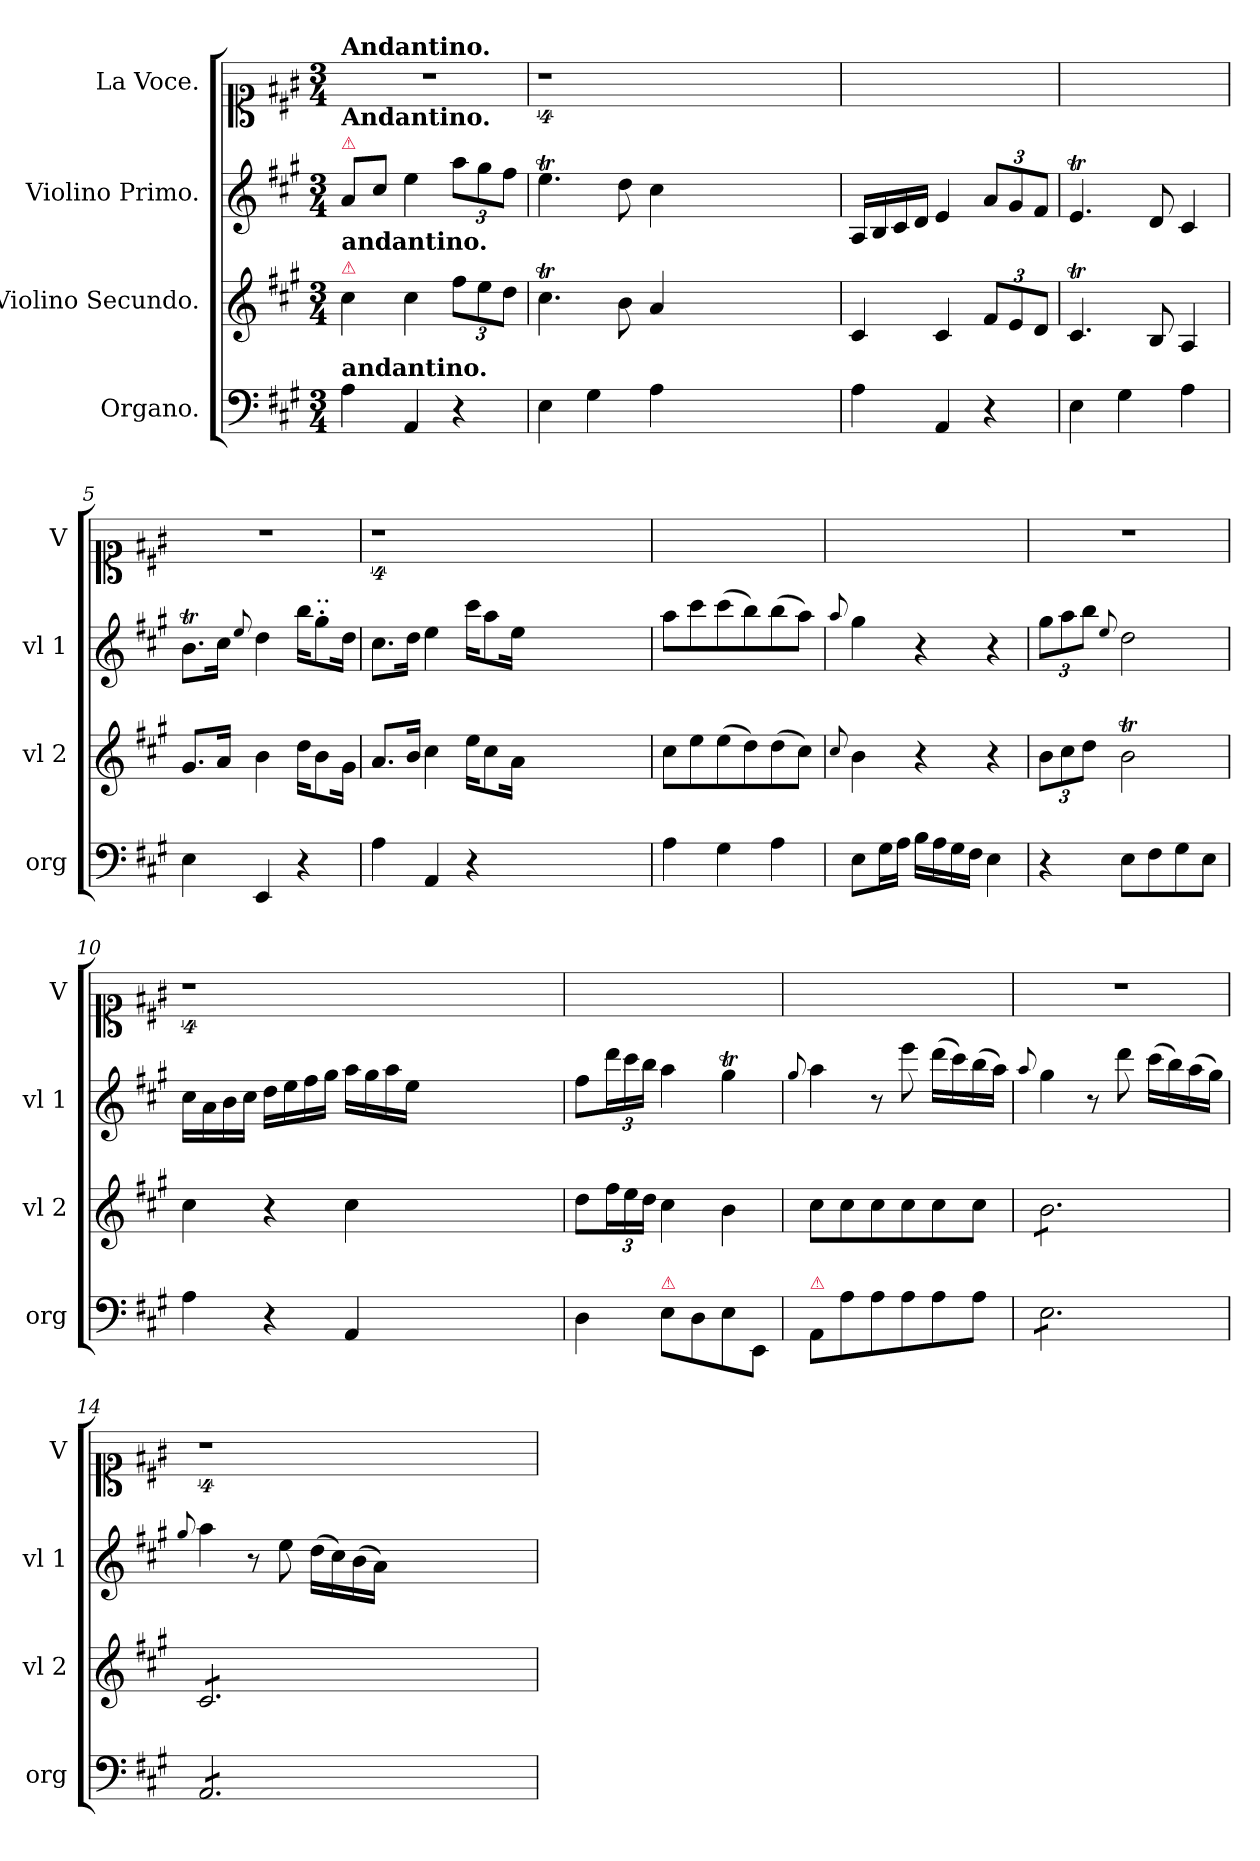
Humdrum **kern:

**kern	**kern	**kern	**kern
*part4	*part3	*part2	*part1
*staff4	*staff3	*staff2	*staff1
*I"Organo.	*I"Violino Secundo.	*I"Violino Primo.	*I"La Voce.
*I'org	*I'vl 2	*I'vl 1	*I'V
*clefF4	*clefG2	*clefG2	*clefC1
*k[f#c#g#]	*k[f#c#g#]	*k[f#c#g#]	*k[f#c#g#]
*A:	*A:	*A:	*A:
*M3/4	*M3/4	*M3/4	*M3/4
=1	=1	=1	=1
!	!	!	!LO:TX:a:B:t=Andantino.
!	!	!LO:TX:a:color=crimson:t=⚠	!
!	!	!LO:TX:a:B:t=Andantino.	!
!	!LO:TX:a:color=crimson:t=⚠	!	!
!	!LO:TX:a:B:t=andantino.	!	!
!LO:TX:a:B:t=andantino.	!	!	!
4A\	4cc#\	8a/L	2.r
.	.	8cc#/J	.
4AA/	4cc#\	4ee\	.
4r	12ff#\L	12aa\L	.
.	12ee\	12gg#\	.
.	12dd\J	12ff#\J	.
=2	=2	=2	=2
4E\	4.cc#t\	4.eeT\	4%9r
4G#\	.	.	.
.	8b\	8dd\	.
4A\	4a/	4cc#\	.
1.ryy	1.ryy	1.ryy	.
=3	=3	=3	=3
4A\	4c#/	16A/LL	2.ryy
.	.	16B/	.
.	.	16c#/	.
.	.	16d/JJ	.
4AA/	4c#/	4e/	.
4r	12f#/L	12a/L	.
.	12e/	12g#/	.
.	12d/J	12f#/J	.
=4	=4	=4	=4
4E\	4.c#t/	4.eT/	2.ryy
4G#\	.	.	.
.	8B/	8d/	.
4A\	4A/	4c#/	.
=5	=5	=5	=5
4E\	8.g#/L	8.bT\L	2.r
.	16a/Jk	16cc#\Jk	.
.	.	8qqee/	.
4EE/	4b\	4dd\	.
4r	16dd\KL	16bb\KL	.
!	!	!LO:TX:a:t=..	!
.	8b\	8gg#'\	.
.	16g#\Jk	16dd\Jk	.
=6	=6	=6	=6
4A\	8.a/L	8.cc#\L	4%9r
.	16b/Jk	16dd\Jk	.
4AA/	4cc#\	4ee\	.
4r	16ee\KL	16ccc#\KL	.
.	8cc#\	8aa\	.
.	16a\Jk	16ee\Jk	.
1.ryy	1.ryy	1.ryy	.
=7	=7	=7	=7
4A\	8cc#\L	8aa\L	2.ryy
.	8ee\	8ccc#\	.
4G#\	(8ee\	(8ccc#\	.
.	8dd\)	8bb\)	.
4A\	(8dd\	(8bb\	.
.	8cc#\J)	8aa\J)	.
=8	=8	=8	=8
.	8qqcc#/	8qqaa/	.
8E\L	4b\	4gg#\	2.ryy
16G#\L	.	.	.
16A\JJ	.	.	.
16B\LL	4r	4r	.
16A\	.	.	.
16G#\	.	.	.
16F#\JJ	.	.	.
4E\	4r	4r	.
=9	=9	=9	=9
4r	12b\L	12gg#\L	2.r
.	12cc#\	12aa\	.
.	12dd\J	12bb\J	.
.	.	8qqee/	.
8E\L	2bT\	2dd\	.
8F#\	.	.	.
8G#\	.	.	.
8E\J	.	.	.
=10	=10	=10	=10
4A\	4cc#\	16cc#\LL	4%9r
.	.	16a\	.
.	.	16b\	.
.	.	16cc#\JJ	.
4r	4r	16dd\LL	.
.	.	16ee\	.
.	.	16ff#\	.
.	.	16gg#\JJ	.
4AA/	4cc#\	16aa\LL	.
.	.	16gg#\	.
.	.	16aa\	.
.	.	16ee\JJ	.
1.ryy	1.ryy	1.ryy	.
=11	=11	=11	=11
4D\	8dd\L	8ff#\L	2.ryy
.	24ff#\L	24ddd\L	.
.	24ee\	24ccc#\	.
.	24dd\JJ	24bb\JJ	.
!LO:TX:a:color=crimson:t=⚠	!	!	!
8E\L	4cc#\	4aa\	.
8D\	.	.	.
8E\	4b\	4gg#t\	.
8EE/J	.	.	.
=12	=12	=12	=12
.	.	8qqgg#/	.
!LO:TX:a:color=crimson:t=⚠	!	!	!
8AA/L	8cc#\L	4aa\	2.ryy
8A\	8cc#\	.	.
8A\	8cc#\	8r	.
8A\	8cc#\	8eee\	.
8A\	8cc#\	(16ddd\LL	.
.	.	16ccc#\)	.
8A\J	8cc#\J	(16bb\	.
.	.	16aa\JJ)	.
=13	=13	=13	=13
.	.	8qqaa/	.
*tremolo	*	*	*
*	*tremolo	*	*
8E\L	8b\L	4gg#\	2.r
8E\	8b\	.	.
8E\	8b\	8r	.
8E\	8b\	8ddd\	.
8E\	8b\	(16ccc#\LL	.
.	.	16bb\)	.
8E\J	8b\J	(16aa\	.
.	.	16gg#\JJ)	.
=14	=14	=14	=14
.	.	8qqgg#/	.
8AA/L	8c#/L	4aa\	4%9r
8AA/	8c#/	.	.
8AA/	8c#/	8r	.
8AA/	8c#/	8ee\	.
8AA/	8c#/	(16dd\LL	.
.	.	16cc#\)	.
8AA/J	8c#/J	(16b\	.
*	*Xtremolo	*	*
*Xtremolo	*	*	*
.	.	16a\JJ)	.
1.ryy	1.ryy	1.ryy	.
=	=	=	=
*-	*-	*-	*-
